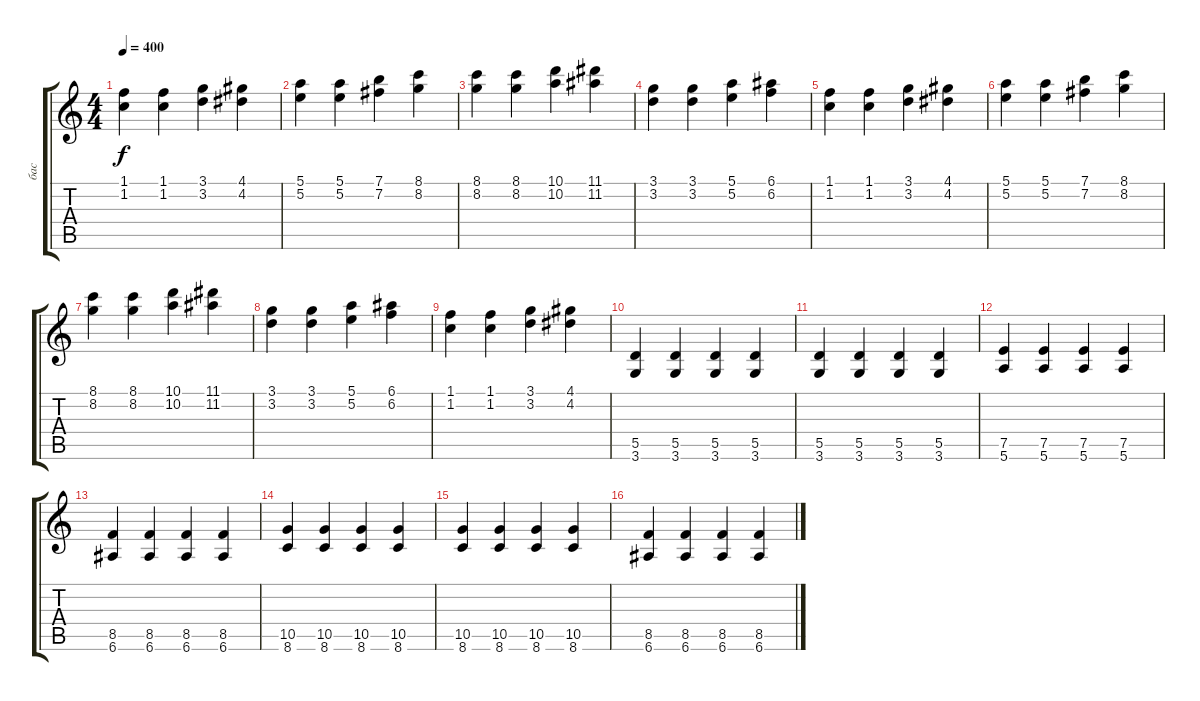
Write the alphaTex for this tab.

\track ("бас" "бас") {instrument acousticbass}
\staff {score tabs}
\tuning (E4 B3 G3 D3 A2 E2) {hide}
\ts (4 4)
\tempo 400
\clef g2
\ks c
(1.1 1.2).4{dy f} (1.1 1.2).4 (3.1 3.2).4 (4.1 4.2).4 |
(5.1 5.2).4 (5.1 5.2).4 (7.1 7.2).4 (8.1 8.2).4 |
(8.1 8.2).4 (8.1 8.2).4 (10.1 10.2).4 (11.1 11.2).4 |
(3.1 3.2).4 (3.1 3.2).4 (5.1 5.2).4 (6.1 6.2).4 |
(1.1 1.2).4 (1.1 1.2).4 (3.1 3.2).4 (4.1 4.2).4 |
(5.1 5.2).4 (5.1 5.2).4 (7.1 7.2).4 (8.1 8.2).4 |
(8.1 8.2).4 (8.1 8.2).4 (10.1 10.2).4 (11.1 11.2).4 |
(3.1 3.2).4 (3.1 3.2).4 (5.1 5.2).4 (6.1 6.2).4 |
(1.1 1.2).4 (1.1 1.2).4 (3.1 3.2).4 (4.1 4.2).4 |
(5.5 3.6).4 (5.5 3.6).4 (5.5 3.6).4 (5.5 3.6).4 |
(5.5 3.6).4 (5.5 3.6).4 (5.5 3.6).4 (5.5 3.6).4 |
(7.5 5.6).4 (7.5 5.6).4 (7.5 5.6).4 (7.5 5.6).4 |
(8.5 6.6).4 (8.5 6.6).4 (8.5 6.6).4 (8.5 6.6).4 |
(10.5 8.6).4 (10.5 8.6).4 (10.5 8.6).4 (10.5 8.6).4 |
(10.5 8.6).4 (10.5 8.6).4 (10.5 8.6).4 (10.5 8.6).4 |
(8.5 6.6).4 (8.5 6.6).4 (8.5 6.6).4 (8.5 6.6).4
